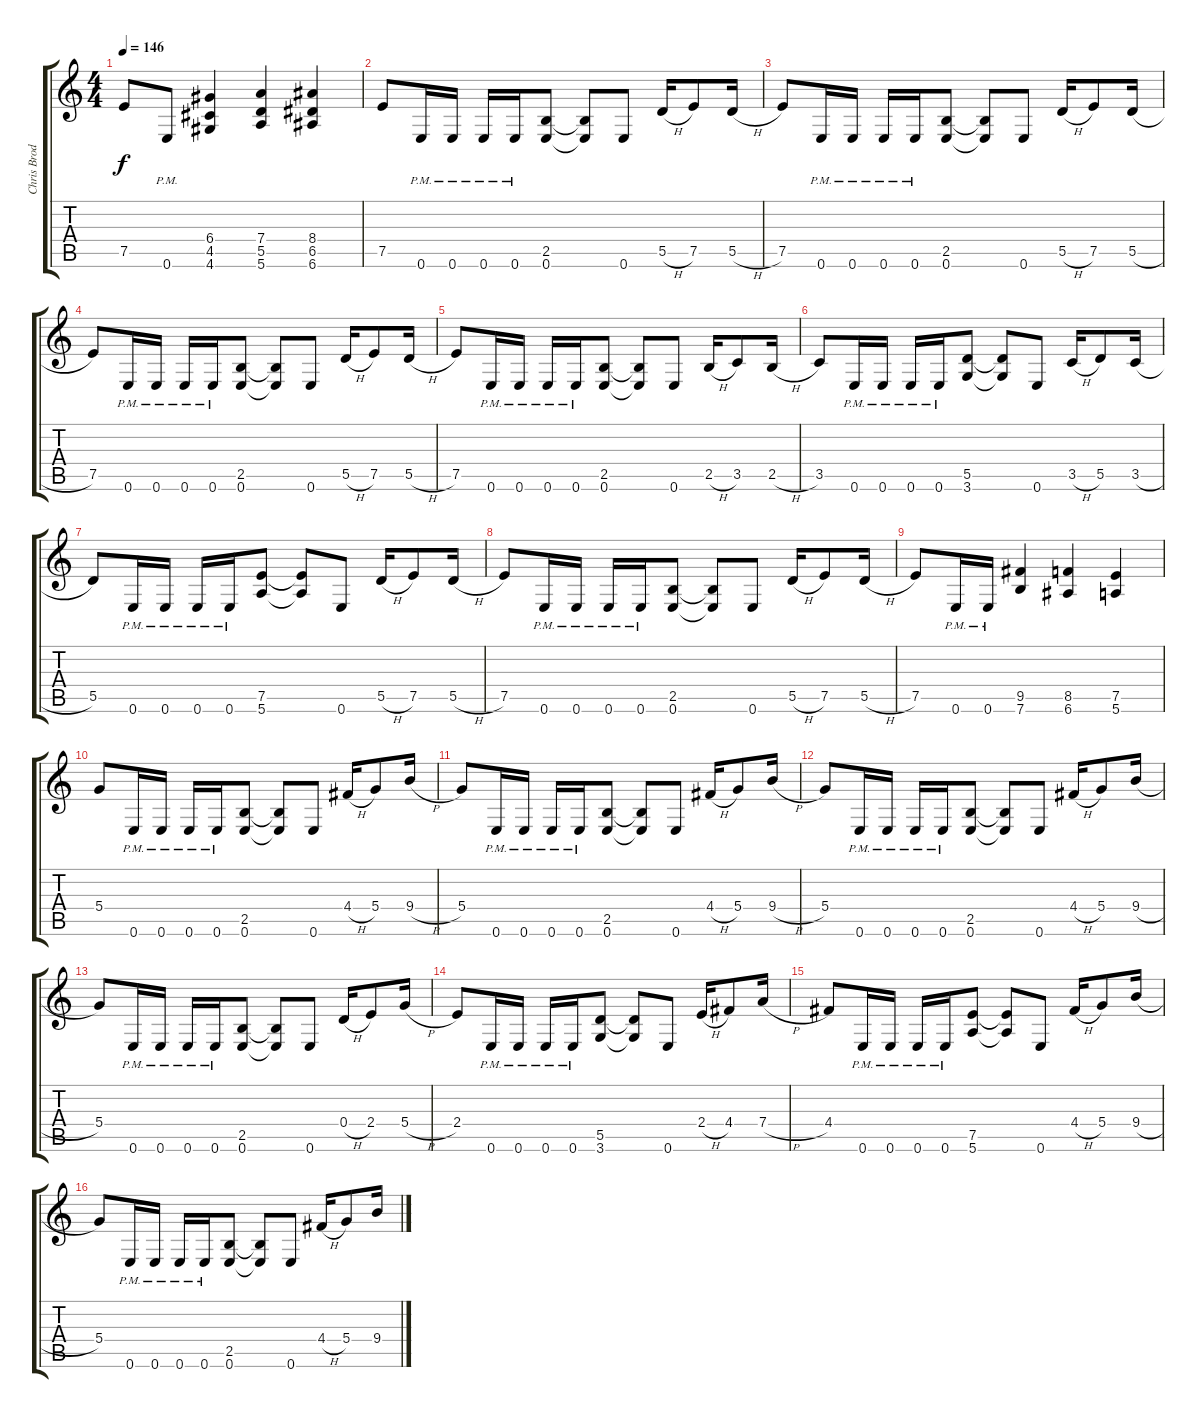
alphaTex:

\track ("Chris Broderick Rythm Gtr." "Chris Brod") {instrument overdrivenguitar}
\staff {score tabs}
\tuning (E4 B3 G3 D3 A2 E2) {hide}
\ts (4 4)
\tempo 146
\clef g2
\ks c
7.5.8{dy f} 0.6{pm}.8 (6.4 4.5 4.6).4 (7.4 5.5 5.6).4 (8.4 6.5 6.6).4 |
7.5.8 0.6{pm}.16 0.6{pm}.16 0.6{pm}.16 0.6{pm}.16 (2.5 0.6).8 (2.5{t} 0.6{t}).8 0.6.8 5.5{h}.16 7.5.8 5.5{h}.16 |
7.5.8 0.6{pm}.16 0.6{pm}.16 0.6{pm}.16 0.6{pm}.16 (2.5 0.6).8 (2.5{t} 0.6{t}).8 0.6.8 5.5{h}.16 7.5.8 5.5{h}.16 |
7.5.8 0.6{pm}.16 0.6{pm}.16 0.6{pm}.16 0.6{pm}.16 (2.5 0.6).8 (2.5{t} 0.6{t}).8 0.6.8 5.5{h}.16 7.5.8 5.5{h}.16 |
7.5.8 0.6{pm}.16 0.6{pm}.16 0.6{pm}.16 0.6{pm}.16 (2.5 0.6).8 (2.5{t} 0.6{t}).8 0.6.8 2.5{h}.16 3.5.8 2.5{h}.16 |
3.5.8 0.6{pm}.16 0.6{pm}.16 0.6{pm}.16 0.6{pm}.16 (5.5 3.6).8 (5.5{t} 3.6{t}).8 0.6.8 3.5{h}.16 5.5.8 3.5{h}.16 |
5.5.8 0.6{pm}.16 0.6{pm}.16 0.6{pm}.16 0.6{pm}.16 (7.5 5.6).8 (7.5{t} 5.6{t}).8 0.6.8 5.5{h}.16 7.5.8 5.5{h}.16 |
7.5.8 0.6{pm}.16 0.6{pm}.16 0.6{pm}.16 0.6{pm}.16 (2.5 0.6).8 (2.5{t} 0.6{t}).8 0.6.8 5.5{h}.16 7.5.8 5.5{h}.16 |
7.5.8 0.6{pm}.16 0.6{pm}.16 (9.5 7.6).4 (8.5 6.6).4 (7.5 5.6).4 |
5.4.8 0.6{pm}.16 0.6{pm}.16 0.6{pm}.16 0.6{pm}.16 (2.5 0.6).8 (2.5{t} 0.6{t}).8 0.6.8 4.4{h}.16 5.4.8 9.4{h}.16 |
5.4.8 0.6{pm}.16 0.6{pm}.16 0.6{pm}.16 0.6{pm}.16 (2.5 0.6).8 (2.5{t} 0.6{t}).8 0.6.8 4.4{h}.16 5.4.8 9.4{h}.16 |
5.4.8 0.6{pm}.16 0.6{pm}.16 0.6{pm}.16 0.6{pm}.16 (2.5 0.6).8 (2.5{t} 0.6{t}).8 0.6.8 4.4{h}.16 5.4.8 9.4{h}.16 |
5.4.8 0.6{pm}.16 0.6{pm}.16 0.6{pm}.16 0.6{pm}.16 (2.5 0.6).8 (2.5{t} 0.6{t}).8 0.6.8 0.4{h}.16 2.4.8 5.4{h}.16 |
2.4.8 0.6{pm}.16 0.6{pm}.16 0.6{pm}.16 0.6{pm}.16 (5.5 3.6).8 (5.5{t} 3.6{t}).8 0.6.8 2.4{h}.16 4.4.8 7.4{h}.16 |
4.4.8 0.6{pm}.16 0.6{pm}.16 0.6{pm}.16 0.6{pm}.16 (7.5 5.6).8 (7.5{t} 5.6{t}).8 0.6.8 4.4{h}.16 5.4.8 9.4{h}.16 |
5.4.8 0.6{pm}.16 0.6{pm}.16 0.6{pm}.16 0.6{pm}.16 (2.5 0.6).8 (2.5{t} 0.6{t}).8 0.6.8 4.4{h}.16 5.4.8 9.4{h}.16
